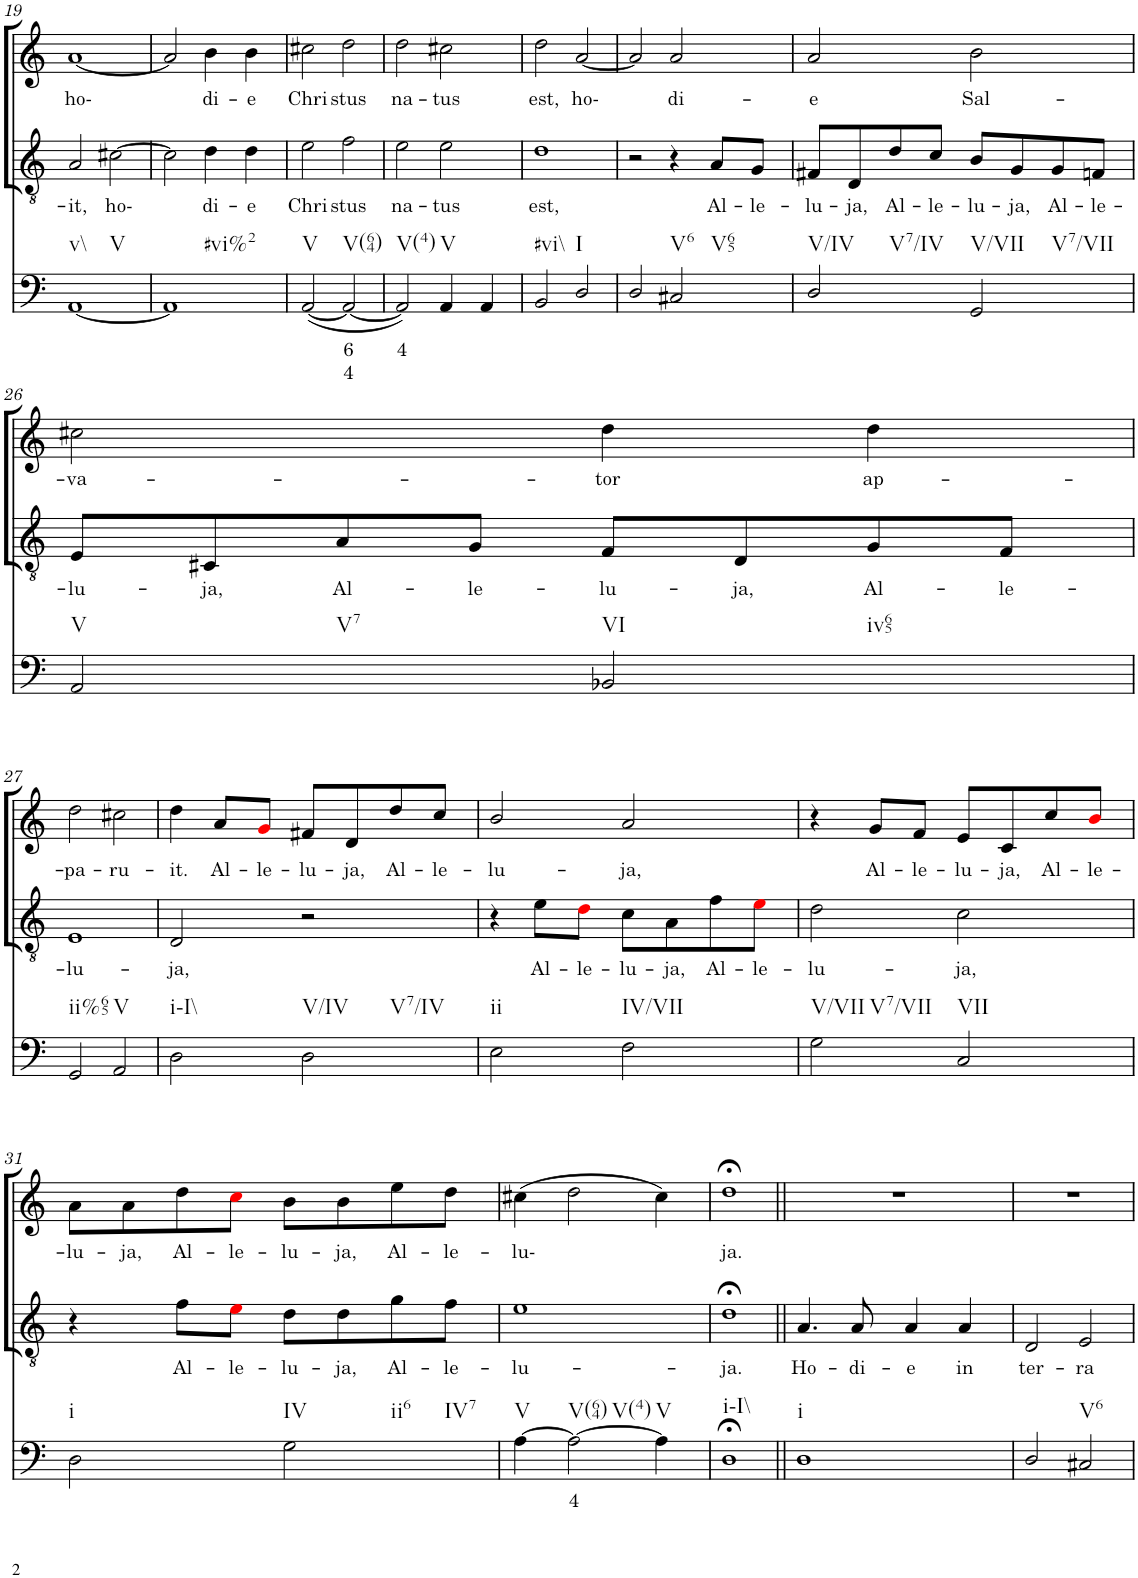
**kern	**text	**text	**kern	**text	**kern	**text
*part3	*part3	*part3	*part2	*part2	*part1	*part1
*staff3	*staff3	*staff3	*staff2	*staff2	*staff1	*staff1
*I"Continuo	*	*	*I"Tenor	*	*I"Soprano	*
!!LO:PB:g=z
*clefF4	*	*	*clefGv2	*	*clefG2	*
*k[]	*	*	*k[]	*	*k[]	*
*M4/4	*	*	*M4/4	*	*M4/4	*
=19	=19	=19	=19	=19	=19	=19
!LO:TX:b:t=v\\	!	!	!	!	!	!
!LO:TX:b:t=V	!	!	!	!	!	!
!	!	!	!	!LO:LY:b	!	!LO:LY:b
[1AA	.	.	2A/	it,	[1a	ho-
!	!	!	!	!LO:LY:b	!	!
.	.	.	[2c#X\	ho-	.	.
=20	=20	=20	=20	=20	=20	=20
!LO:TX:b:t=#vi%2	!	!	!	!	!	!
1AA]	.	.	2c#\]	.	2a/]	.
!	!	!	!	!LO:LY:b	!	!LO:LY:b
.	.	.	4d\	di-	4b\	di-
!	!	!	!	!LO:LY:b	!	!LO:LY:b
.	.	.	4d\	e	4b\	e
=21	=21	=21	=21	=21	=21	=21
!LO:TX:b:t=V	!	!	!	!	!	!
!	!	!	!	!LO:LY:b	!	!LO:LY:b
([2AA/	.	.	2e\	Chri-	2cc#X\	Chri-
!LO:TX:b:t=V(64)	!	!	!	!	!	!
!	!LO:LY:b	!LO:LY:b	!	!LO:LY:b	!	!LO:LY:b
2AA/_	6	4	2f\	stus	2dd\	stus
=22	=22	=22	=22	=22	=22	=22
!LO:TX:b:t=V(4)	!	!	!	!	!	!
!	!LO:LY:b	!	!	!LO:LY:b	!	!LO:LY:b
2AA/])	4	.	2e\	na-	2dd\	na-
!LO:TX:b:t=V	!	!	!	!	!	!
!	!	!	!	!LO:LY:b	!	!LO:LY:b
4AA/	.	.	2e\	tus	2cc#X\	tus
4AA/	.	.	.	.	.	.
=23	=23	=23	=23	=23	=23	=23
!LO:TX:b:t=#vi\\	!	!	!	!	!	!
!	!	!	!	!LO:LY:b	!	!LO:LY:b
2BB/	.	.	1d	est,	2dd\	est,
!LO:TX:b:t=I	!	!	!	!	!	!
!	!	!	!	!	!	!LO:LY:b
2D/	.	.	.	.	[2a/	ho-
=24	=24	=24	=24	=24	=24	=24
2D/	.	.	2r	.	2a/]	.
!LO:TX:b:t=V6	!	!	!	!	!	!
!LO:TX:b:t=V65	!	!	!	!	!	!
!	!	!	!	!	!	!LO:LY:b
2C#X/	.	.	4r	.	2a/	di-
!	!	!	!	!LO:LY:b	!	!
.	.	.	8A/L	Al-	.	.
!	!	!	!	!LO:LY:b	!	!
.	.	.	8G/J	le-	.	.
=25	=25	=25	=25	=25	=25	=25
!LO:TX:b:t=V/IV	!	!	!	!	!	!
!LO:TX:b:t=V7/IV	!	!	!	!	!	!
!	!	!	!	!LO:LY:b	!	!LO:LY:b
2D/	.	.	8F#X/L	lu-	2a/	e
!	!	!	!	!LO:LY:b	!	!
.	.	.	8D/	ja,	.	.
!	!	!	!	!LO:LY:b	!	!
.	.	.	8d/	Al-	.	.
!	!	!	!	!LO:LY:b	!	!
.	.	.	8c/J	le-	.	.
!LO:TX:b:t=V/VII	!	!	!	!	!	!
!LO:TX:b:t=V7/VII	!	!	!	!	!	!
!	!	!	!	!LO:LY:b	!	!LO:LY:b
2GG/	.	.	8B/L	lu-	2b\	Sal-
!	!	!	!	!LO:LY:b	!	!
.	.	.	8G/	ja,	.	.
!	!	!	!	!LO:LY:b	!	!
.	.	.	8G/	Al-	.	.
!	!	!	!	!LO:LY:b	!	!
.	.	.	8Fn/J	le-	.	.
!!LO:LB:g=z
=26	=26	=26	=26	=26	=26	=26
!LO:TX:b:t=V	!	!	!	!	!	!
!LO:TX:b:t=V7	!	!	!	!	!	!
!	!	!	!	!LO:LY:b	!	!LO:LY:b
2AA/	.	.	8E/L	lu-	2cc#X\	va-
!	!	!	!	!LO:LY:b	!	!
.	.	.	8C#X/	ja,	.	.
!	!	!	!	!LO:LY:b	!	!
.	.	.	8A/	Al-	.	.
!	!	!	!	!LO:LY:b	!	!
.	.	.	8G/J	le-	.	.
!LO:TX:b:t=VI	!	!	!	!	!	!
!LO:TX:b:t=iv65	!	!	!	!	!	!
!	!	!	!	!LO:LY:b	!	!LO:LY:b
2BB-X/	.	.	8F/L	lu-	4dd\	tor
!	!	!	!	!LO:LY:b	!	!
.	.	.	8D/	ja,	.	.
!	!	!	!	!LO:LY:b	!	!LO:LY:b
.	.	.	8G/	Al-	4dd\	ap-
!	!	!	!	!LO:LY:b	!	!
.	.	.	8F/J	le-	.	.
!!LO:LB:g=z
=27	=27	=27	=27	=27	=27	=27
!LO:TX:b:t=ii%65	!	!	!	!	!	!
!	!	!	!	!LO:LY:b	!	!LO:LY:b
2GG/	.	.	1E	lu-	2dd\	pa-
!LO:TX:b:t=V	!	!	!	!	!	!
!	!	!	!	!	!	!LO:LY:b
2AA/	.	.	.	.	2cc#X\	ru-
=28	=28	=28	=28	=28	=28	=28
!LO:TX:b:t=i\\-I\\	!	!	!	!	!	!
!	!	!	!	!LO:LY:b	!	!LO:LY:b
2D\	.	.	2D/	ja,	4dd\	it.
!	!	!	!	!	!	!LO:LY:b
.	.	.	.	.	8a/L	Al-
!	!	!	!	!	!	!LO:LY:b
.	.	.	.	.	8gi/J	le-
!LO:TX:b:t=V/IV	!	!	!	!	!	!
!LO:TX:b:t=V7/IV	!	!	!	!	!	!
!	!	!	!	!	!	!LO:LY:b
2D\	.	.	2r	.	8f#X/L	lu-
!	!	!	!	!	!	!LO:LY:b
.	.	.	.	.	8d/	ja,
!	!	!	!	!	!	!LO:LY:b
.	.	.	.	.	8dd/	Al-
!	!	!	!	!	!	!LO:LY:b
.	.	.	.	.	8cc/J	le-
=29	=29	=29	=29	=29	=29	=29
!LO:TX:b:t=ii	!	!	!	!	!	!
!	!	!	!	!	!	!LO:LY:b
2E\	.	.	4r	.	2b/	lu-
!	!	!	!	!LO:LY:b	!	!
.	.	.	8e\L	Al-	.	.
!	!	!	!	!LO:LY:b	!	!
.	.	.	8di\J	le-	.	.
!LO:TX:b:t=IV/VII	!	!	!	!	!	!
!	!	!	!	!LO:LY:b	!	!LO:LY:b
2F\	.	.	8c\L	lu-	2a/	ja,
!	!	!	!	!LO:LY:b	!	!
.	.	.	8A\	ja,	.	.
!	!	!	!	!LO:LY:b	!	!
.	.	.	8f\	Al-	.	.
!	!	!	!	!LO:LY:b	!	!
.	.	.	8ei\J	le-	.	.
=30	=30	=30	=30	=30	=30	=30
!LO:TX:b:t=V/VII	!	!	!	!	!	!
!LO:TX:b:t=V7/VII	!	!	!	!	!	!
!	!	!	!	!LO:LY:b	!	!
2G\	.	.	2d\	lu-	4r	.
!	!	!	!	!	!	!LO:LY:b
.	.	.	.	.	8g/L	Al-
!	!	!	!	!	!	!LO:LY:b
.	.	.	.	.	8f/J	le-
!LO:TX:b:t=VII	!	!	!	!	!	!
!	!	!	!	!LO:LY:b	!	!LO:LY:b
2C/	.	.	2c\	ja,	8e/L	lu-
!	!	!	!	!	!	!LO:LY:b
.	.	.	.	.	8c/	ja,
!	!	!	!	!	!	!LO:LY:b
.	.	.	.	.	8cc/	Al-
!	!	!	!	!	!	!LO:LY:b
.	.	.	.	.	8bi/J	le-
!!LO:LB:g=z
=31	=31	=31	=31	=31	=31	=31
!LO:TX:b:t=i	!	!	!	!	!	!
!	!	!	!	!	!	!LO:LY:b
2D\	.	.	4r	.	8a\L	lu-
!	!	!	!	!	!	!LO:LY:b
.	.	.	.	.	8a\	ja,
!	!	!	!	!LO:LY:b	!	!LO:LY:b
.	.	.	8f\L	Al-	8dd\	Al-
!	!	!	!	!LO:LY:b	!	!LO:LY:b
.	.	.	8ei\J	le-	8cci\J	le-
!LO:TX:b:t=IV	!	!	!	!	!	!
!LO:TX:b:t=ii6	!	!	!	!	!	!
!LO:TX:b:t=IV7	!	!	!	!	!	!
!	!	!	!	!LO:LY:b	!	!LO:LY:b
2G\	.	.	8d\L	lu-	8b\L	lu-
!	!	!	!	!LO:LY:b	!	!LO:LY:b
.	.	.	8d\	ja,	8b\	ja,
!	!	!	!	!LO:LY:b	!	!LO:LY:b
.	.	.	8g\	Al-	8ee\	Al-
!	!	!	!	!LO:LY:b	!	!LO:LY:b
.	.	.	8f\J	le-	8dd\J	le-
=32	=32	=32	=32	=32	=32	=32
!LO:TX:b:t=V	!	!	!	!	!	!
!	!	!	!	!LO:LY:b	!	!LO:LY:b
[4A\	.	.	1e	lu-	(4cc#X\	lu-
!LO:TX:b:t=V(64)	!	!	!	!	!	!
!LO:TX:b:t=V(4)	!	!	!	!	!	!
!	!LO:LY:b	!	!	!	!	!
2A\_	4	.	.	.	2dd\	.
!LO:TX:b:t=V	!	!	!	!	!	!
4A\]	.	.	.	.	4cc#\)	.
=33	=33	=33	=33	=33	=33	=33
!LO:TX:b:t=i\\-I\\	!	!	!	!	!	!
!	!	!	!	!LO:LY:b	!	!LO:LY:b
1D;<	.	.	1d;<	ja.	1dd;<	ja.
=34||	=34||	=34||	=34||	=34||	=34||	=34||
!LO:TX:b:t=i	!	!	!	!	!	!
!	!	!	!	!LO:LY:b	!	!
1D	.	.	4.A/	Ho-	1r	.
!	!	!	!	!LO:LY:b	!	!
.	.	.	8A/	di-	.	.
!	!	!	!	!LO:LY:b	!	!
.	.	.	4A/	e	.	.
!	!	!	!	!LO:LY:b	!	!
.	.	.	4A/	in	.	.
=35	=35	=35	=35	=35	=35	=35
!	!	!	!	!LO:LY:b	!	!
2D/	.	.	2D/	ter-	1r	.
!LO:TX:b:t=V6	!	!	!	!	!	!
!	!	!	!	!LO:LY:b	!	!
2C#X/	.	.	2E/	ra	.	.
=	=	=	=	=	=	=
*-	*-	*-	*-	*-	*-	*-
